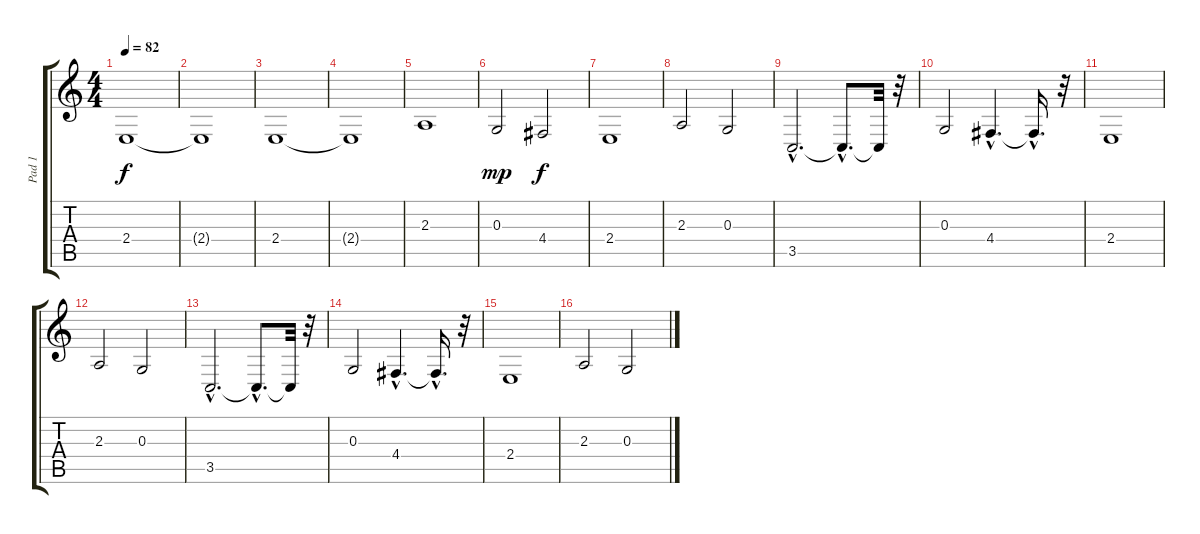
\track ("Pad 1" "Pad 1") {instrument fx2soundtrack}
\staff {score tabs}
\tuning (E4 B3 G3 D3 A2 E2) {hide}
\ts (4 4)
\tempo 82
\clef g2
\ks c
2.4.1{dy f} |
2.4{t}.1 |
2.4.1 |
2.4{t}.1 |
2.3.1 |
0.3.2{dy mp} 4.4.2{dy f} |
2.4.1 |
2.3.2 0.3.2 |
3.5{hac}.2{d} 3.5{hac t}.8{d} 3.5{t}.32 r.32 |
0.3.2 4.4{hac}.4{d} 4.4{hac t}.16{d} r.32 |
2.4.1 |
2.3.2 0.3.2 |
3.5{hac}.2{d} 3.5{hac t}.8{d} 3.5{t}.32 r.32 |
0.3.2 4.4{hac}.4{d} 4.4{hac t}.16{d} r.32 |
2.4.1 |
2.3.2 0.3.2
